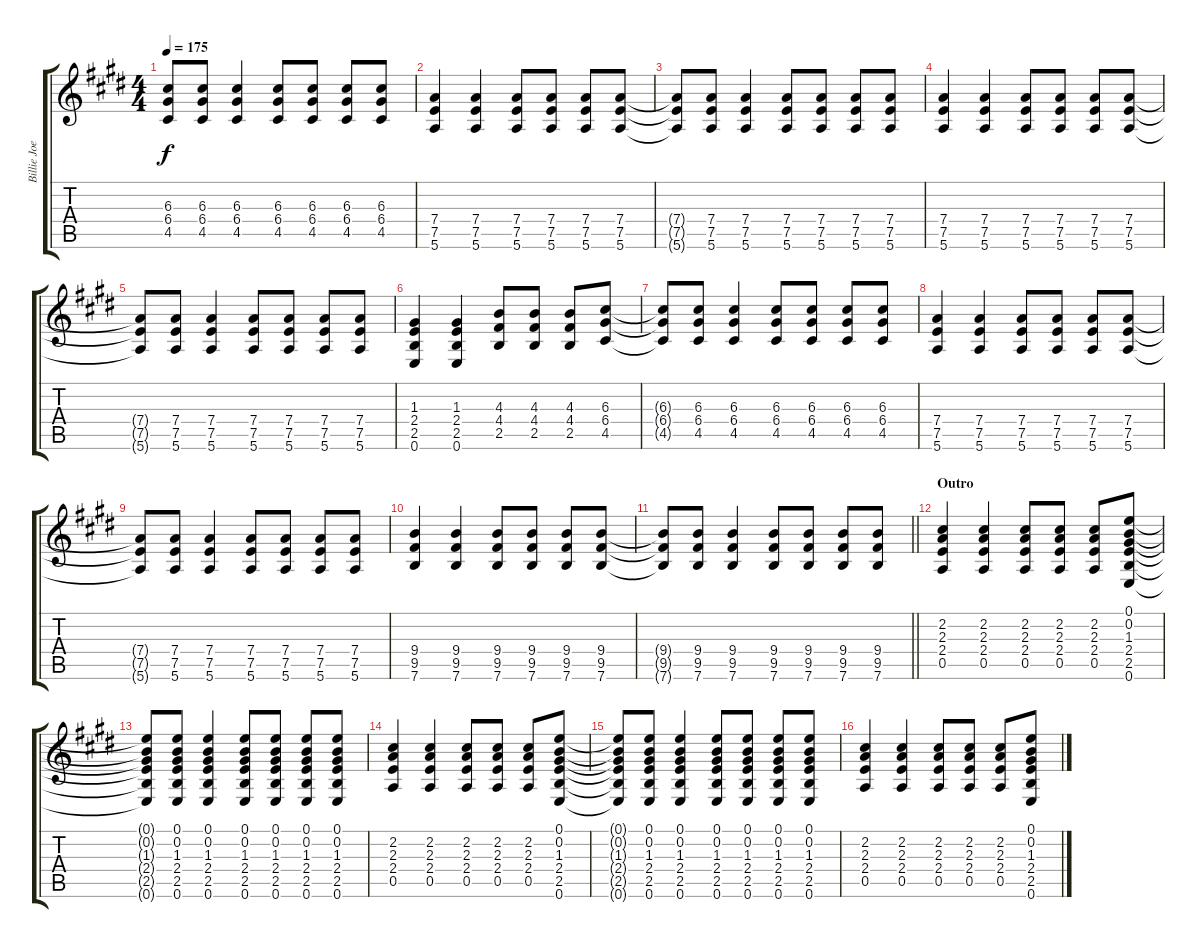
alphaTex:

\track ("Billie Joe Armstrong (Rhthym Guitar)" "Billie Joe") {instrument distortionguitar}
\staff {score tabs}
\tuning (E4 B3 G3 D3 A2 E2) {hide}
\ts (4 4)
\tempo 175
\clef g2
\ks e
(6.3{t} 6.4{t} 4.5{t}).8{dy f} (6.3 6.4 4.5).8 (6.3 6.4 4.5).4 (6.3 6.4 4.5).8 (6.3 6.4 4.5).8 (6.3 6.4 4.5).8 (6.3 6.4 4.5).8 |
(7.4 7.5 5.6).4 (7.4 7.5 5.6).4 (7.4 7.5 5.6).8 (7.4 7.5 5.6).8 (7.4 7.5 5.6).8 (7.4 7.5 5.6).8 |
(7.4{t} 7.5{t} 5.6{t}).8 (7.4 7.5 5.6).8 (7.4 7.5 5.6).4 (7.4 7.5 5.6).8 (7.4 7.5 5.6).8 (7.4 7.5 5.6).8 (7.4 7.5 5.6).8 |
(7.4 7.5 5.6).4 (7.4 7.5 5.6).4 (7.4 7.5 5.6).8 (7.4 7.5 5.6).8 (7.4 7.5 5.6).8 (7.4 7.5 5.6).8 |
(7.4{t} 7.5{t} 5.6{t}).8 (7.4 7.5 5.6).8 (7.4 7.5 5.6).4 (7.4 7.5 5.6).8 (7.4 7.5 5.6).8 (7.4 7.5 5.6).8 (7.4 7.5 5.6).8 |
(1.3 2.4 2.5 0.6).4 (1.3 2.4 2.5 0.6).4 (4.3 4.4 2.5).8 (4.3 4.4 2.5).8 (4.3 4.4 2.5).8 (6.3 6.4 4.5).8 |
(6.3{t} 6.4{t} 4.5{t}).8 (6.3 6.4 4.5).8 (6.3 6.4 4.5).4 (6.3 6.4 4.5).8 (6.3 6.4 4.5).8 (6.3 6.4 4.5).8 (6.3 6.4 4.5).8 |
(7.4 7.5 5.6).4 (7.4 7.5 5.6).4 (7.4 7.5 5.6).8 (7.4 7.5 5.6).8 (7.4 7.5 5.6).8 (7.4 7.5 5.6).8 |
(7.4{t} 7.5{t} 5.6{t}).8 (7.4 7.5 5.6).8 (7.4 7.5 5.6).4 (7.4 7.5 5.6).8 (7.4 7.5 5.6).8 (7.4 7.5 5.6).8 (7.4 7.5 5.6).8 |
(9.4 9.5 7.6).4 (9.4 9.5 7.6).4 (9.4 9.5 7.6).8 (9.4 9.5 7.6).8 (9.4 9.5 7.6).8 (9.4 9.5 7.6).8 |
\barLineRight lightlight
(9.4{t} 9.5{t} 7.6{t}).8 (9.4 9.5 7.6).8 (9.4 9.5 7.6).4 (9.4 9.5 7.6).8 (9.4 9.5 7.6).8 (9.4 9.5 7.6).8 (9.4 9.5 7.6).8 |
\section ("" "Outro")
(2.2 2.3 2.4 0.5).4 (2.2 2.3 2.4 0.5).4 (2.2 2.3 2.4 0.5).8 (2.2 2.3 2.4 0.5).8 (2.2 2.3 2.4 0.5).8 (0.1 0.2 1.3 2.4 2.5 0.6).8 |
(0.1{t} 0.2{t} 1.3{t} 2.4{t} 2.5{t} 0.6{t}).8 (0.1 0.2 1.3 2.4 2.5 0.6).8 (0.1 0.2 1.3 2.4 2.5 0.6).4 (0.1 0.2 1.3 2.4 2.5 0.6).8 (0.1 0.2 1.3 2.4 2.5 0.6).8 (0.1 0.2 1.3 2.4 2.5 0.6).8 (0.1 0.2 1.3 2.4 2.5 0.6).8 |
(2.2 2.3 2.4 0.5).4 (2.2 2.3 2.4 0.5).4 (2.2 2.3 2.4 0.5).8 (2.2 2.3 2.4 0.5).8 (2.2 2.3 2.4 0.5).8 (0.1 0.2 1.3 2.4 2.5 0.6).8 |
(0.1{t} 0.2{t} 1.3{t} 2.4{t} 2.5{t} 0.6{t}).8 (0.1 0.2 1.3 2.4 2.5 0.6).8 (0.1 0.2 1.3 2.4 2.5 0.6).4 (0.1 0.2 1.3 2.4 2.5 0.6).8 (0.1 0.2 1.3 2.4 2.5 0.6).8 (0.1 0.2 1.3 2.4 2.5 0.6).8 (0.1 0.2 1.3 2.4 2.5 0.6).8 |
(2.2 2.3 2.4 0.5).4 (2.2 2.3 2.4 0.5).4 (2.2 2.3 2.4 0.5).8 (2.2 2.3 2.4 0.5).8 (2.2 2.3 2.4 0.5).8 (0.1 0.2 1.3 2.4 2.5 0.6).8
